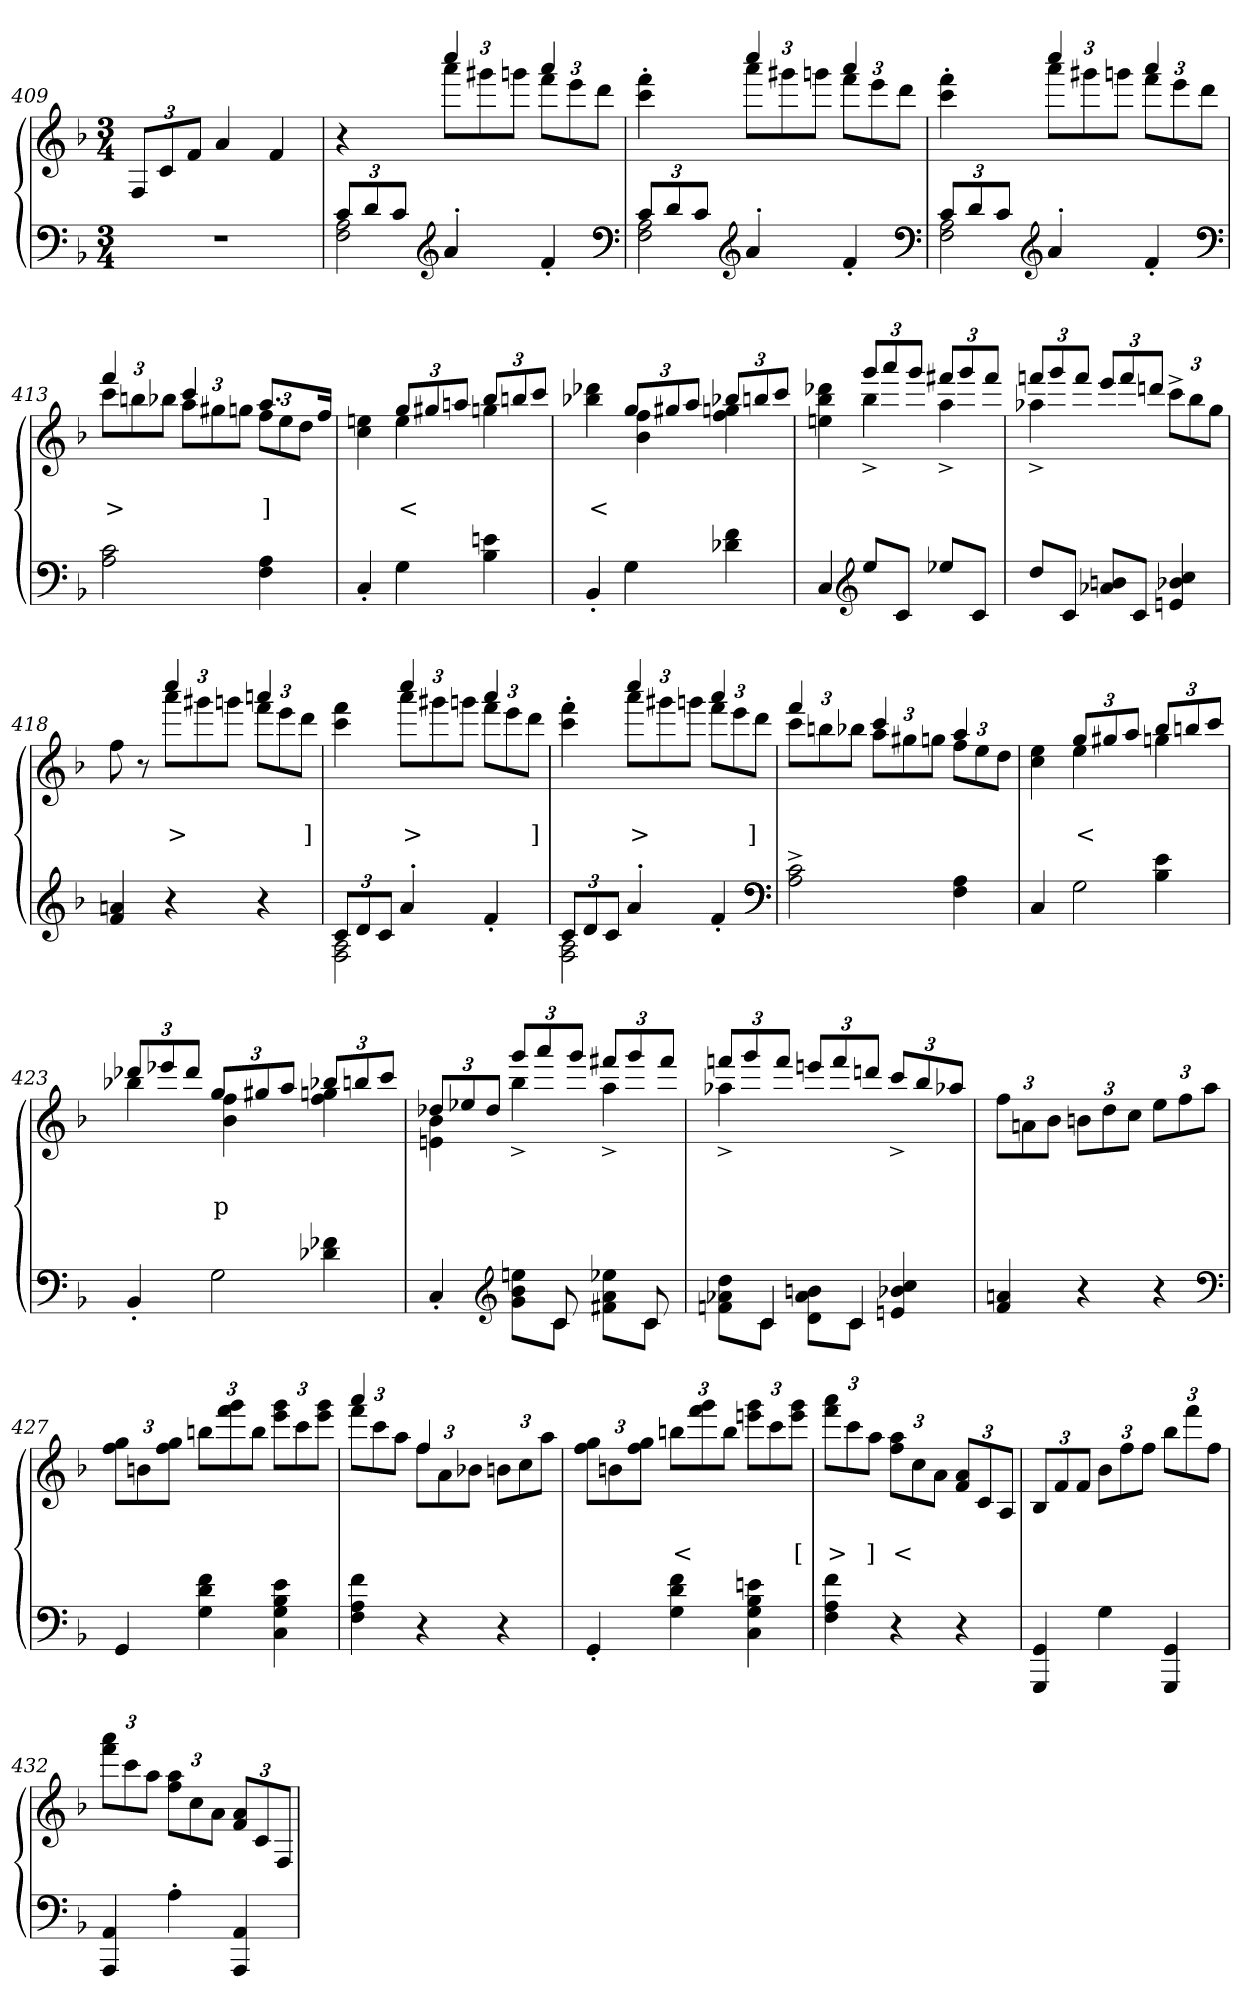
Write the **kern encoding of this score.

**kern	**kern	**text	**text
*part2	*part1	*part1	*part1
*staff2	*staff1	*staff1	*staff1
*clefF4	*clefG2	*	*
*k[b-]	*k[b-]	*	*
*M3/4	*M3/4	*	*
=409	=409	=409	=409
2.r	12FL	.	.
.	12c	.	.
.	12fJ	.	.
.	4a	.	.
.	4f	.	.
=410	=410	=410	=410
*^	*^	*	*
12cL	2A 2F	4r	4ryy	.	.
12d	.	.	.	.	.
12cJ	.	.	.	.	.
*clefG2	*	*	*	*	*
4a'>	.	4cccc	12aaaL	.	.
.	.	.	12ggg#X	.	.
.	.	.	12gggnJ	.	.
4f'>	4ryy	4aaa	12fffL	.	.
.	.	.	12eee	.	.
.	.	.	12dddJ	.	.
*clefF4	*	*	*	*	*
=411	=411	=411	=411	=411	=411
12cL	2A 2F	4ryy	4fff'> 4ccc'>	.	.
12d	.	.	.	.	.
12cJ	.	.	.	.	.
*clefG2	*	*	*	*	*
4a'>	.	4cccc	12aaaL	.	.
.	.	.	12ggg#X	.	.
.	.	.	12gggnJ	.	.
4f'>	4ryy	4aaa	12fffL	.	.
.	.	.	12eee	.	.
.	.	.	12dddJ	.	.
*clefF4	*	*	*	*	*
=412	=412	=412	=412	=412	=412
12cL	2A 2F	4ryy	4fff'> 4ccc'>	.	.
12d	.	.	.	.	.
12cJ	.	.	.	.	.
*clefG2	*	*	*	*	*
4a'>	.	4cccc	12aaaL	.	.
.	.	.	12ggg#X	.	.
.	.	.	12gggnJ	.	.
4f'>	4ryy	4aaa	12fffL	.	.
.	.	.	12eee	.	.
.	.	.	12dddJ	.	.
*v	*v	*	*	*	*
*clefF4	*	*	*	*
=413	=413	=413	=413	=413
2c 2A	4fff	12cccL	.	>
.	.	12bbn	.	.
.	.	12bb-XJ	.	.
.	4ccc	12aaL	.	.
.	.	12gg#X	.	.
.	.	12ggnJ	.	.
4A 4F	8.aaL	12ffL	.	]
.	.	12ee	.	.
.	.	12ddJ	.	.
.	16ffJ	.	.	.
=414	=414	=414	=414	=414
4C'>	4ryy	4een 4cc	.	.
4G	12ggL	4ee	.	<
.	12gg#X	.	.	.
.	12aanJ	.	.	.
4en 4B-	12bb-L	4ggn	.	.
.	12bbn	.	.	.
.	12cccJ	.	.	.
=415	=415	=415	=415	=415
4BB-'>	4ryy	4ddd-X 4bb-X	.	<
4G	12ggL	4ff 4b-	.	.
.	12gg#X	.	.	.
.	12aaJ	.	.	.
4f 4d-X	12bb-XL	4ggn 4ff	.	.
.	12bbn	.	.	.
.	12cccJ	.	.	.
=416	=416	=416	=416	=416
4C	4ryy	4ddd-X 4bb- 4een	.	.
*clefG2	*	*	*	*
8eeL	12gggL	4bb-^>	.	.
.	12aaa	.	.	.
8cJ	.	.	.	.
.	12gggJ	.	.	.
8ee-XL	12fff#XL	4aa^>	.	.
.	12ggg	.	.	.
8cJ	.	.	.	.
.	12fff#J	.	.	.
=417	=417	=417	=417	=417
8ddL	12fffnL	4aa-X^>	.	.
.	12ggg	.	.	.
8cJ	.	.	.	.
.	12fffJ	.	.	.
8bn 8a-XL	12eee/L	2ryy	.	.
.	12fff	.	.	.
8cJ	.	.	.	.
.	12dddnJ	.	.	.
4cc 4b-X 4en	12ccc^>L	.	.	.
.	12bb-	.	.	.
.	12ggJ	.	.	.
=418	=418	=418	=418	=418
4an 4f	4ryy	8ff	.	.
.	.	8r	.	.
4r	4cccc	12aaaL	.	>
.	.	12ggg#X	.	.
.	.	12gggnJ	.	.
4r	4aaan	12fffL	.	.
.	.	12eee	.	.
.	.	12dddJ	.	]
=419	=419	=419	=419	=419
*^	*	*	*	*
12cL	2A 2F	4ryy	4fff 4ccc	.	.
12d	.	.	.	.	.
12cJ	.	.	.	.	.
4a'>	.	4cccc	12aaaL	.	>
.	.	.	12ggg#X	.	.
.	.	.	12gggnJ	.	.
4f'>	4ryy	4aaa	12fffL	.	.
.	.	.	12eee	.	.
.	.	.	12dddJ	.	]
=420	=420	=420	=420	=420	=420
12cL	2A 2F	4ryy	4fff'> 4ccc'>	.	.
12d	.	.	.	.	.
12cJ	.	.	.	.	.
4a'>	.	4cccc	12aaaL	.	>
.	.	.	12ggg#X	.	.
.	.	.	12gggnJ	.	.
4f'>	4ryy	4aaa	12fffL	.	.
.	.	.	12eee	.	.
.	.	.	12dddJ	.	]
*v	*v	*	*	*	*
*clefF4	*	*	*	*
=421	=421	=421	=421	=421
2c^> 2A^>	4fff	12cccL	.	.
.	.	12bbn	.	.
.	.	12bb-XJ	.	.
.	4ccc	12aaL	.	.
.	.	12gg#X	.	.
.	.	12ggnJ	.	.
4A 4F	4aa	12ffL	.	.
.	.	12ee	.	.
.	.	12ddJ	.	.
=422	=422	=422	=422	=422
*^	*	*	*	*
4C	4ryy	4ryy	4ee 4cc	.	.
4ryy	2G	12ggL	4ee	.	<
.	.	12gg#X	.	.	.
.	.	12aaJ	.	.	.
4e 4B-\	.	12bb-L	4ggn	.	.
.	.	12bbn	.	.	.
.	.	12cccJ	.	.	.
=423	=423	=423	=423	=423	=423
4BB-'>	4ryy	12ddd-XL	4bb-X	.	.
.	.	12eee-X	.	.	.
.	.	12ddd-J	.	.	.
4ryy	2G	12ggL	4ff 4b-	.	p
.	.	12gg#X	.	.	.
.	.	12aaJ	.	.	.
4f-X 4d-X\	.	12bb-XL	4ggn 4ff	.	.
.	.	12bbn	.	.	.
.	.	12cccJ	.	.	.
=424	=424	=424	=424	=424	=424
4C'>	4.ryy	12dd-XL	4b- 4en	.	.
.	.	12ee-X	.	.	.
.	.	12dd-J	.	.	.
*clefG2	*	*	*	*	*
8een\ 8b- 8gL	.	12gggL	4bb-^>	.	.
.	.	12aaa	.	.	.
8cJ	8c/	.	.	.	.
.	.	12gggJ	.	.	.
8ee-X 8a 8f#X\L	8ryy	12fff#XL	4aa^>	.	.
.	.	12ggg	.	.	.
8cJ	8c/	.	.	.	.
.	.	12fff#J	.	.	.
=425	=425	=425	=425	=425	=425
8dd 8a-X 8fn\L	8ryy	12fffnL	4aa-^>	.	.
.	.	12ggg	.	.	.
8cJ	4c/	.	.	.	.
.	.	12fffJ	.	.	.
8bn 8a- 8d\L	.	12eeen/L	2ryy	.	.
.	.	12fff	.	.	.
8cJ	4c/	.	.	.	.
.	.	12dddnJ	.	.	.
4cc 4b-X 4en	.	12ccc^>/L	.	.	.
.	.	12bb-	.	.	.
.	8ryy	.	.	.	.
.	.	12aa-XJ	.	.	.
*v	*v	*	*	*	*
*	*v	*v	*	*
=426	=426	=426	=426
4an 4f	12ffL	.	.
.	12an	.	.
.	12b-J	.	.
4r	12bnL	.	.
.	12dd	.	.
.	12ccJ	.	.
4r	12eeL	.	.
.	12ff	.	.
.	12aaJ	.	.
*clefF4	*	*	*
=427	=427	=427	=427
4GG	12gg 12ffL	.	.
.	12bn	.	.
.	12gg 12ffJ	.	.
4f 4d 4G	12bbnL	.	.
.	12ggg 12fff	.	.
.	12bbJ	.	.
4e 4B- 4G 4C	12ggg 12eeeL	.	.
.	12ccc	.	.
.	12ggg 12eeeJ	.	.
=428	=428	=428	=428
*	*^	*	*
4f 4A 4F	4aaa	12fffL	.	.
.	.	12ccc	.	.
.	.	12aaJ	.	.
4r	4ff	12ffL	.	.
.	.	12a	.	.
.	.	12b-XJ	.	.
4r	4ryy	12bnL	.	.
.	.	12cc	.	.
.	.	12aaJ	.	.
*	*v	*v	*	*
=429	=429	=429	=429
4GG'>	12gg 12ffL	.	.
.	12bn	.	.
.	12gg 12ffJ	.	.
4f 4d 4G	12bbnL	.	<
.	12ggg 12fff	.	.
.	12bbJ	.	.
4en 4B- 4G 4C	12ggg 12eeenL	.	.
.	12ccc	.	.
.	12ggg 12eeeJ	.	[
=430	=430	=430	=430
4f 4A 4F	12aaa 12fffL	.	>
.	12ccc	.	.
.	12aaJ	.	]
4r	12aa 12ffL	.	<
.	12cc	.	.
.	12aJ	.	.
4r	12a 12fL	.	.
.	12c	.	.
.	12AJ	.	.
=431	=431	=431	=431
4GG 4GGG	12B-L	.	.
.	12f	.	.
.	12fJ	.	.
4G	12b-L	.	.
.	12ff	.	.
.	12ffJ	.	.
4GG 4GGG	12bb-L	.	.
.	12fff	.	.
.	12ffJ	.	.
=432	=432	=432	=432
4AA 4AAA	12aaa 12fffL	.	.
.	12ccc	.	.
.	12aaJ	.	.
4A'>	12aa 12ffL	.	.
.	12cc	.	.
.	12aJ	.	.
4AA 4AAA	12a 12fL	.	.
.	12c	.	.
.	12FJ	.	.
=	=	=	=
*-	*-	*-	*-
